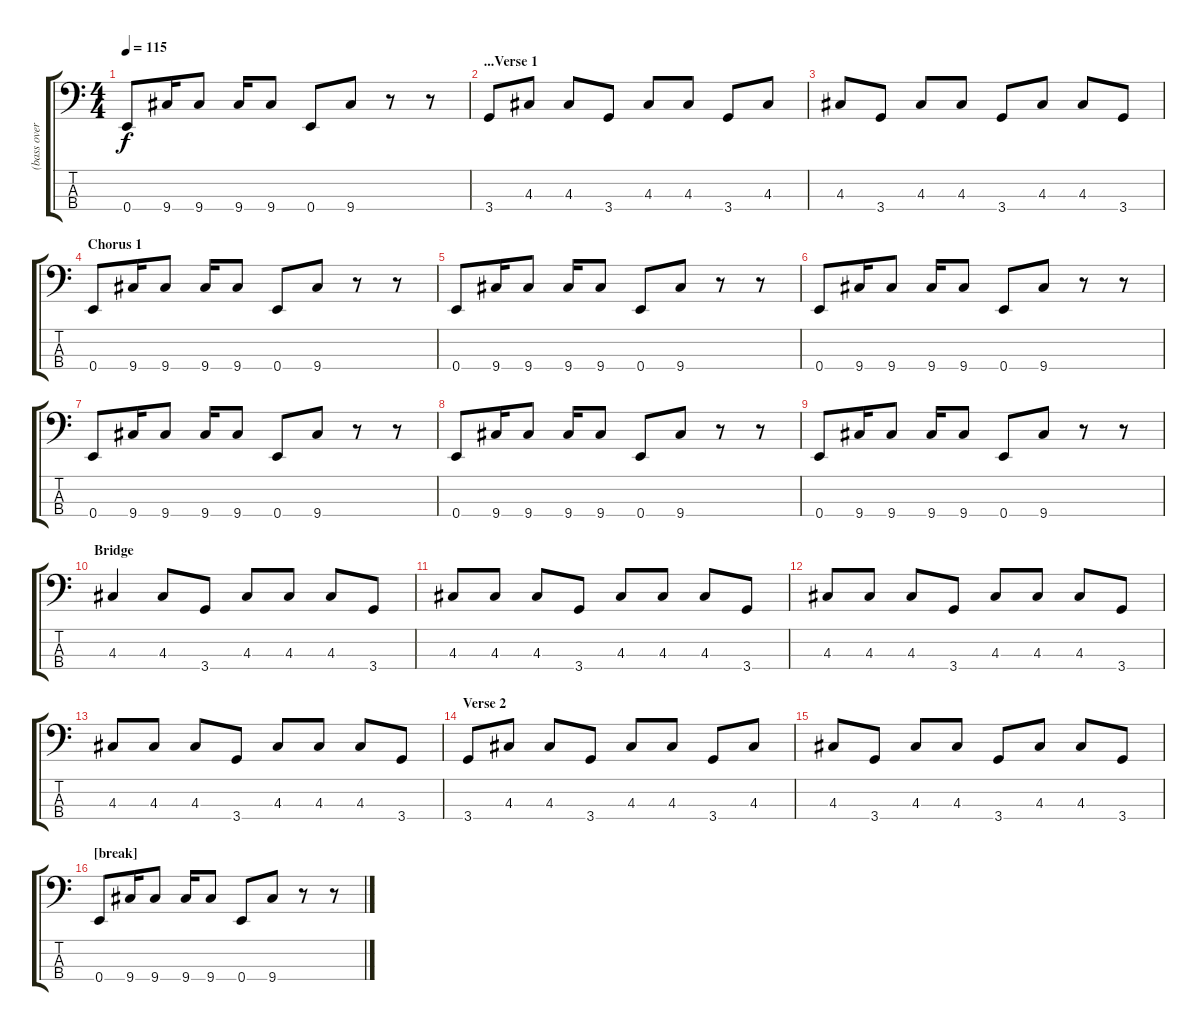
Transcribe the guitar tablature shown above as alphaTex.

\track ("(bass overdub 2 left)" "(bass over") {instrument electricbasspick}
\staff {score tabs}
\tuning (G2 D2 A1 E1) {hide}
\ts (4 4)
\tempo 115
\clef f4
\ks c
0.4.8{dy f} 9.4.16 9.4.8 9.4.16 9.4.8 0.4.8 9.4.8 r.8 r.8 |
\section ("" "...Verse 1")
3.4.8 4.3.8 4.3.8 3.4.8 4.3.8 4.3.8 3.4.8 4.3.8 |
4.3.8 3.4.8 4.3.8 4.3.8 3.4.8 4.3.8 4.3.8 3.4.8 |
\section ("" "Chorus 1")
0.4.8 9.4.16 9.4.8 9.4.16 9.4.8 0.4.8 9.4.8 r.8 r.8 |
0.4.8 9.4.16 9.4.8 9.4.16 9.4.8 0.4.8 9.4.8 r.8 r.8 |
0.4.8 9.4.16 9.4.8 9.4.16 9.4.8 0.4.8 9.4.8 r.8 r.8 |
0.4.8 9.4.16 9.4.8 9.4.16 9.4.8 0.4.8 9.4.8 r.8 r.8 |
0.4.8 9.4.16 9.4.8 9.4.16 9.4.8 0.4.8 9.4.8 r.8 r.8 |
0.4.8 9.4.16 9.4.8 9.4.16 9.4.8 0.4.8 9.4.8 r.8 r.8 |
\section ("" "Bridge")
4.3.4 4.3.8 3.4.8 4.3.8 4.3.8 4.3.8 3.4.8 |
4.3.8 4.3.8 4.3.8 3.4.8 4.3.8 4.3.8 4.3.8 3.4.8 |
4.3.8 4.3.8 4.3.8 3.4.8 4.3.8 4.3.8 4.3.8 3.4.8 |
4.3.8 4.3.8 4.3.8 3.4.8 4.3.8 4.3.8 4.3.8 3.4.8 |
\section ("" "Verse 2")
3.4.8 4.3.8 4.3.8 3.4.8 4.3.8 4.3.8 3.4.8 4.3.8 |
4.3.8 3.4.8 4.3.8 4.3.8 3.4.8 4.3.8 4.3.8 3.4.8 |
\section ("" "[break]")
0.4.8 9.4.16 9.4.8 9.4.16 9.4.8 0.4.8 9.4.8 r.8 r.8
